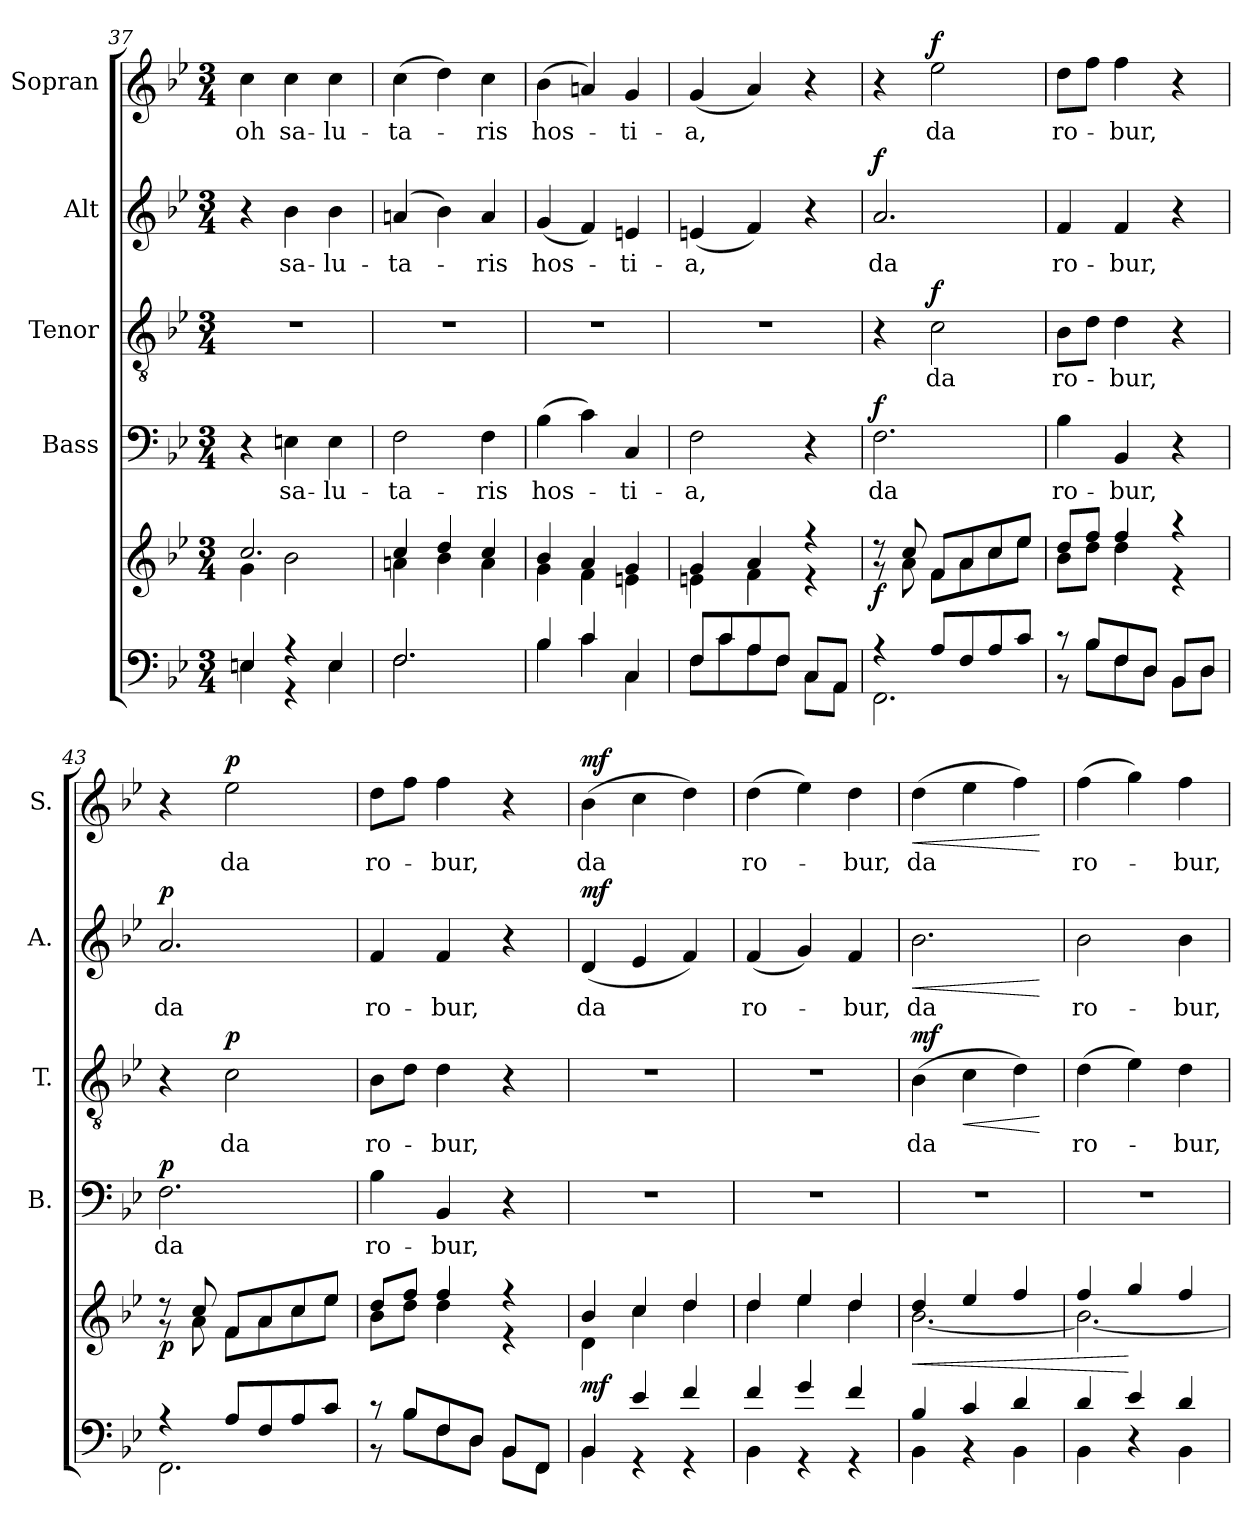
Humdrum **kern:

**kern	**kern	**dynam	**kern	**text	**dynam	**kern	**text	**dynam	**kern	**text	**dynam	**kern	**text	**dynam
*part5	*part5	*part5	*part4	*part4	*part4	*part3	*part3	*part3	*part2	*part2	*part2	*part1	*part1	*part1
*staff6	*staff5	*staff5/6	*staff4	*staff4	*staff4	*staff3	*staff3	*staff3	*staff2	*staff2	*staff2	*staff1	*staff1	*staff1
*	*	*	*I"Bass	*	*	*I"Tenor	*	*	*I"Alt	*	*	*I"Sopran	*	*
*	*	*	*I'B.	*	*	*I'T.	*	*	*I'A.	*	*	*I'S.	*	*
*clefF4	*clefG2	*	*clefF4	*	*	*clefGv2	*	*	*clefG2	*	*	*clefG2	*	*
*k[b-e-]	*k[b-e-]	*	*k[b-e-]	*	*	*k[b-e-]	*	*	*k[b-e-]	*	*	*k[b-e-]	*	*
*B-:	*B-:	*	*B-:	*	*	*B-:	*	*	*B-:	*	*	*B-:	*	*
*M3/4	*M3/4	*	*M3/4	*	*	*M3/4	*	*	*M3/4	*	*	*M3/4	*	*
=37	=37	=37	=37	=37	=37	=37	=37	=37	=37	=37	=37	=37	=37	=37
*^	*^	*	*	*	*	*	*	*	*	*	*	*	*	*
!	!	!	!	!	!	!	!	!	!	!	!	!	!	!	!LO:LY:b	!
4En/	4E\	2.cc/	4g\	.	4r	.	.	2.r	.	.	4r	.	.	4cc\	oh	.
!	!	!	!	!	!	!LO:LY:b	!	!	!	!	!	!LO:LY:b	!	!	!LO:LY:b	!
4r	4r	.	2b-\	.	4En\	sa-	.	.	.	.	4b-\	sa-	.	4cc\	sa-	.
!	!	!	!	!	!	!LO:LY:b	!	!	!	!	!	!LO:LY:b	!	!	!LO:LY:b	!
4E/	4E\	.	.	.	4E\	-lu-	.	.	.	.	4b-\	-lu-	.	4cc\	-lu-	.
=38	=38	=38	=38	=38	=38	=38	=38	=38	=38	=38	=38	=38	=38	=38	=38	=38
!	!	!	!	!	!	!LO:LY:b	!	!	!	!	!	!LO:LY:b	!	!	!LO:LY:b	!
2.F/	2.F\	4cc/	4an\	.	2F\	-ta-	.	2.r	.	.	(4an/	-ta-	.	(>4cc\	-ta-	.
.	.	4dd/	4b-\	.	.	.	.	.	.	.	4b-\)	.	.	4dd\)	.	.
!	!	!	!	!	!	!LO:LY:b	!	!	!	!	!	!LO:LY:b	!	!	!LO:LY:b	!
.	.	4cc/	4a\	.	4F\	-ris	.	.	.	.	4a/	-ris	.	4cc\	-ris	.
!!LO:PB:g=z
=39	=39	=39	=39	=39	=39	=39	=39	=39	=39	=39	=39	=39	=39	=39	=39	=39
!	!	!	!	!	!	!LO:LY:b	!	!	!	!	!	!LO:LY:b	!	!	!LO:LY:b	!
4B-/	4B-\	4b-/	4g\	.	(>4B-\	hos-	.	2.r	.	.	(<4g/	hos-	.	(>4b-\	hos-	.
4c/	4c\	4a/	4f\	.	4c\)	.	.	.	.	.	4f/)	.	.	4an/)	.	.
!	!	!	!	!	!	!LO:LY:b	!	!	!	!	!	!LO:LY:b	!	!	!LO:LY:b	!
4C/	4C\	4g/	4en\	.	4C/	-ti-	.	.	.	.	4en/	-ti-	.	4g/	-ti-	.
=40	=40	=40	=40	=40	=40	=40	=40	=40	=40	=40	=40	=40	=40	=40	=40	=40
!	!	!	!	!	!	!LO:LY:b	!	!	!	!	!	!LO:LY:b	!	!	!LO:LY:b	!
8F/L	8F\L	4g/	4en\	.	2F\	-a,	.	2.r	.	.	(<4en/	-a,	.	(<4g/	-a,	.
8c/	8c\	.	.	.	.	.	.	.	.	.	.	.	.	.	.	.
8A/	8A\	4a/	4f\	.	.	.	.	.	.	.	4f/)	.	.	4a/)	.	.
8F/J	8F\J	.	.	.	.	.	.	.	.	.	.	.	.	.	.	.
8C/L	8C\L	4r	4r	.	4r	.	.	.	.	.	4r	.	.	4r	.	.
8AA/J	8AA\J	.	.	.	.	.	.	.	.	.	.	.	.	.	.	.
=41	=41	=41	=41	=41	=41	=41	=41	=41	=41	=41	=41	=41	=41	=41	=41	=41
!	!	!	!	!LO:DY:b	!	!LO:LY:b	!LO:DY:a	!	!	!	!	!LO:LY:b	!LO:DY:a	!	!	!
4rA	2.FF\	8r	8r	f	2.F\	da	f	4r	.	.	2.a/	da	f	4r	.	.
.	.	8cc/	8a\	.	.	.	.	.	.	.	.	.	.	.	.	.
!	!	!	!	!	!	!	!	!	!LO:LY:b	!LO:DY:a	!	!	!	!	!LO:LY:b	!LO:DY:a
8A/L	.	8f/L	8f\L	.	.	.	.	2c\	da	f	.	.	.	2ee-\	da	f
8F/	.	8a/	8a\	.	.	.	.	.	.	.	.	.	.	.	.	.
8A/	.	8cc/	8cc\	.	.	.	.	.	.	.	.	.	.	.	.	.
8c/J	.	8ee-/J	8ee-\J	.	.	.	.	.	.	.	.	.	.	.	.	.
=42	=42	=42	=42	=42	=42	=42	=42	=42	=42	=42	=42	=42	=42	=42	=42	=42
!	!	!	!	!	!	!LO:LY:b	!	!	!LO:LY:b	!	!	!LO:LY:b	!	!	!LO:LY:b	!
8r	8r	8dd/L	8b-\L	.	4B-\	ro-	.	8B-\L	ro-	.	4f/	ro-	.	8dd\L	ro-	.
8B-/L	8B-\L	8ff/J	8dd\J	.	.	.	.	8d\J	.	.	.	.	.	8ff\J	.	.
!	!	!	!	!	!	!LO:LY:b	!	!	!LO:LY:b	!	!	!LO:LY:b	!	!	!LO:LY:b	!
8F/	8F\	4ff/	4dd\	.	4BB-/	-bur,	.	4d\	-bur,	.	4f/	-bur,	.	4ff\	-bur,	.
8D/J	8D\J	.	.	.	.	.	.	.	.	.	.	.	.	.	.	.
8BB-/L	8BB-\L	4r	4r	.	4r	.	.	4r	.	.	4r	.	.	4r	.	.
8D/J	8D\J	.	.	.	.	.	.	.	.	.	.	.	.	.	.	.
=43	=43	=43	=43	=43	=43	=43	=43	=43	=43	=43	=43	=43	=43	=43	=43	=43
!	!	!	!	!LO:DY:b	!	!LO:LY:b	!LO:DY:a	!	!	!	!	!LO:LY:b	!LO:DY:a	!	!	!
4rG	2.FF\	8r	8r	p	2.F\	da	p	4r	.	.	2.a/	da	p	4r	.	.
.	.	8cc/	8a\	.	.	.	.	.	.	.	.	.	.	.	.	.
!	!	!	!	!	!	!	!	!	!LO:LY:b	!LO:DY:a	!	!	!	!	!LO:LY:b	!LO:DY:a
8A/L	.	8f/L	8f\L	.	.	.	.	2c\	da	p	.	.	.	2ee-\	da	p
8F/	.	8a/	8a\	.	.	.	.	.	.	.	.	.	.	.	.	.
8A/	.	8cc/	8cc\	.	.	.	.	.	.	.	.	.	.	.	.	.
8c/J	.	8ee-/J	8ee-\J	.	.	.	.	.	.	.	.	.	.	.	.	.
!!LO:LB:g=z
=44	=44	=44	=44	=44	=44	=44	=44	=44	=44	=44	=44	=44	=44	=44	=44	=44
!	!	!	!	!	!	!LO:LY:b	!	!	!LO:LY:b	!	!	!LO:LY:b	!	!	!LO:LY:b	!
8r	8r	8dd/L	8b-\L	.	4B-\	ro-	.	8B-\L	ro-	.	4f/	ro-	.	8dd\L	ro-	.
8B-/L	8B-\L	8ff/J	8dd\J	.	.	.	.	8d\J	.	.	.	.	.	8ff\J	.	.
!	!	!	!	!	!	!LO:LY:b	!	!	!LO:LY:b	!	!	!LO:LY:b	!	!	!LO:LY:b	!
8F/	8F\	4ff/	4dd\	.	4BB-/	-bur,	.	4d\	-bur,	.	4f/	-bur,	.	4ff\	-bur,	.
8D/J	8D\J	.	.	.	.	.	.	.	.	.	.	.	.	.	.	.
8BB-/L	8BB-\L	4r	4r	.	4r	.	.	4r	.	.	4r	.	.	4r	.	.
8FF/J	8FF\J	.	.	.	.	.	.	.	.	.	.	.	.	.	.	.
=45	=45	=45	=45	=45	=45	=45	=45	=45	=45	=45	=45	=45	=45	=45	=45	=45
!	!	!	!	!LO:DY:b	!	!	!	!	!	!	!	!LO:LY:b	!LO:DY:a	!	!LO:LY:b	!LO:DY:a
4BB-/	4BB-\	4b-/	4d\	mf	2.r	.	.	2.r	.	.	(<4d/	da	mf	(>4b-\	da	mf
4e-/	4r	4cc/	4cc\	.	.	.	.	.	.	.	4e-/	.	.	4cc\	.	.
4f/	4r	4dd/	4dd\	.	.	.	.	.	.	.	4f/)	.	.	4dd\)	.	.
=46	=46	=46	=46	=46	=46	=46	=46	=46	=46	=46	=46	=46	=46	=46	=46	=46
!	!	!	!	!	!	!	!	!	!	!	!	!LO:LY:b	!	!	!LO:LY:b	!
4f/	4BB-\	4dd/	4dd\	.	2.r	.	.	2.r	.	.	(<4f/	ro-	.	(>4dd\	ro-	.
4g/	4r	4ee-/	4ee-\	.	.	.	.	.	.	.	4g/)	.	.	4ee-\)	.	.
!	!	!	!	!	!	!	!	!	!	!	!	!LO:LY:b	!	!	!LO:LY:b	!
4f/	4r	4dd/	4dd\	.	.	.	.	.	.	.	4f/	-bur,	.	4dd\	-bur,	.
=47	=47	=47	=47	=47	=47	=47	=47	=47	=47	=47	=47	=47	=47	=47	=47	=47
!	!	!	!	!LO:HP:b	!	!	!	!	!LO:LY:b	!LO:DY:a	!	!LO:LY:b	!LO:HP:b	!	!LO:LY:b	!LO:HP:b
4B-/	4BB-\	4dd/	[<2.b-\	<	2.r	.	.	(>4B-\	da	mf	2.b-\	da	<	(>4dd\	da	<
!	!	!	!	!	!	!	!	!	!	!LO:HP:b	!	!	!	!	!	!
4c/	4rBB	4ee-/	.	.	.	.	.	4c\	.	<	.	.	.	4ee-\	.	.
4d/	4BB-\	4ff/	.	.	.	.	.	4d\)	.	.	.	.	.	4ff\)	.	.
*v	*v	*	*	*	*	*	*	*	*	*	*	*	*	*	*	*
*	*v	*v	*	*	*	*	*	*	*	*	*	*	*	*	*
.	.	.	.	.	.	.	.	[	.	.	[	.	.	[
=48	=48	=48	=48	=48	=48	=48	=48	=48	=48	=48	=48	=48	=48	=48
*^	*^	*	*	*	*	*	*	*	*	*	*	*	*	*
!	!	!	!	!	!	!	!	!	!LO:LY:b	!	!	!LO:LY:b	!	!	!LO:LY:b	!
4d/	4BB-\	4ff/	2.b-\_	.	2.r	.	.	(>4d\	ro-	.	2b-\	ro-	.	(>4ff\	ro-	.
4e-/	4rC	4gg/	.	[	.	.	.	4e-\)	.	.	.	.	.	4gg\)	.	.
!	!	!	!	!	!	!	!	!	!LO:LY:b	!	!	!LO:LY:b	!	!	!LO:LY:b	!
4d/	4BB-\	4ff/	.	.	.	.	.	4d\	-bur,	.	4b-\	-bur,	.	4ff\	-bur,	.
*v	*v	*	*	*	*	*	*	*	*	*	*	*	*	*	*	*
*	*v	*v	*	*	*	*	*	*	*	*	*	*	*	*	*
=	=	=	=	=	=	=	=	=	=	=	=	=	=	=
*-	*-	*-	*-	*-	*-	*-	*-	*-	*-	*-	*-	*-	*-	*-
